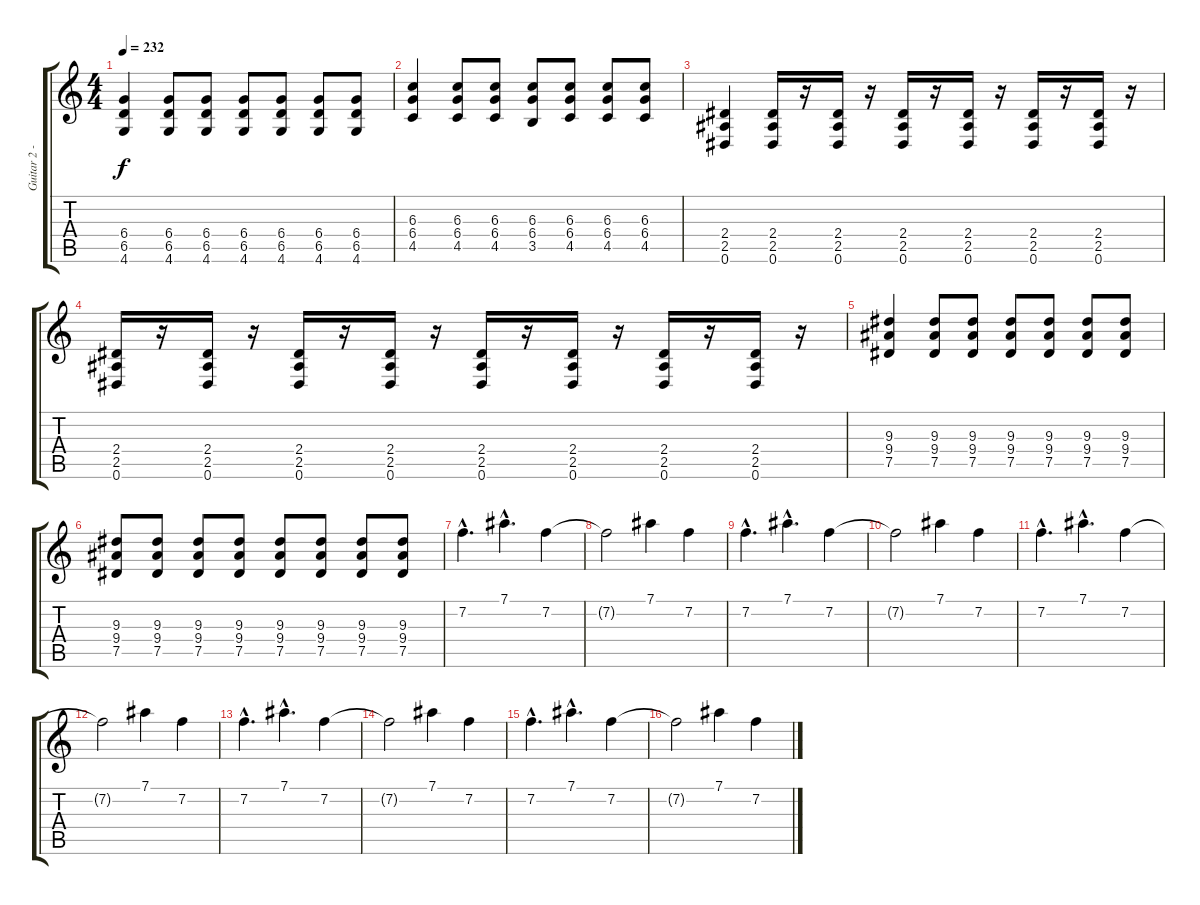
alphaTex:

\track ("Guitar 2 - Erik" "Guitar 2 -") {instrument distortionguitar}
\staff {score tabs}
\tuning (Eb4 Bb3 Gb3 Db3 Ab2 Eb2) {hide}
\ts (4 4)
\tempo 232
\clef g2
\ks c
(6.4 6.5 4.6).4{dy f} (6.4 6.5 4.6).8 (6.4 6.5 4.6).8 (6.4 6.5 4.6).8 (6.4 6.5 4.6).8 (6.4 6.5 4.6).8 (6.4 6.5 4.6).8 |
(6.3 6.4 4.5).4 (6.3 6.4 4.5).8 (6.3 6.4 4.5).8 (6.3 6.4 3.5).8 (6.3 6.4 4.5).8 (6.3 6.4 4.5).8 (6.3 6.4 4.5).8 |
(2.4 2.5 0.6).4 (2.4 2.5 0.6).16 r.16 (2.4 2.5 0.6).16 r.16 (2.4 2.5 0.6).16 r.16 (2.4 2.5 0.6).16 r.16 (2.4 2.5 0.6).16 r.16 (2.4 2.5 0.6).16 r.16 |
(2.4 2.5 0.6).16 r.16 (2.4 2.5 0.6).16 r.16 (2.4 2.5 0.6).16 r.16 (2.4 2.5 0.6).16 r.16 (2.4 2.5 0.6).16 r.16 (2.4 2.5 0.6).16 r.16 (2.4 2.5 0.6).16 r.16 (2.4 2.5 0.6).16 r.16 |
(9.3 9.4 7.5).4 (9.3 9.4 7.5).8 (9.3 9.4 7.5).8 (9.3 9.4 7.5).8 (9.3 9.4 7.5).8 (9.3 9.4 7.5).8 (9.3 9.4 7.5).8 |
(9.3 9.4 7.5).8 (9.3 9.4 7.5).8 (9.3 9.4 7.5).8 (9.3 9.4 7.5).8 (9.3 9.4 7.5).8 (9.3 9.4 7.5).8 (9.3 9.4 7.5).8 (9.3 9.4 7.5).8 |
7.2{hac}.4{d} 7.1{hac}.4{d} 7.2.4 |
7.2{t}.2 7.1.4 7.2.4 |
7.2{hac}.4{d} 7.1{hac}.4{d} 7.2.4 |
7.2{t}.2 7.1.4 7.2.4 |
7.2{hac}.4{d} 7.1{hac}.4{d} 7.2.4 |
7.2{t}.2 7.1.4 7.2.4 |
7.2{hac}.4{d} 7.1{hac}.4{d} 7.2.4 |
7.2{t}.2 7.1.4 7.2.4 |
7.2{hac}.4{d} 7.1{hac}.4{d} 7.2.4 |
7.2{t}.2 7.1.4 7.2.4
